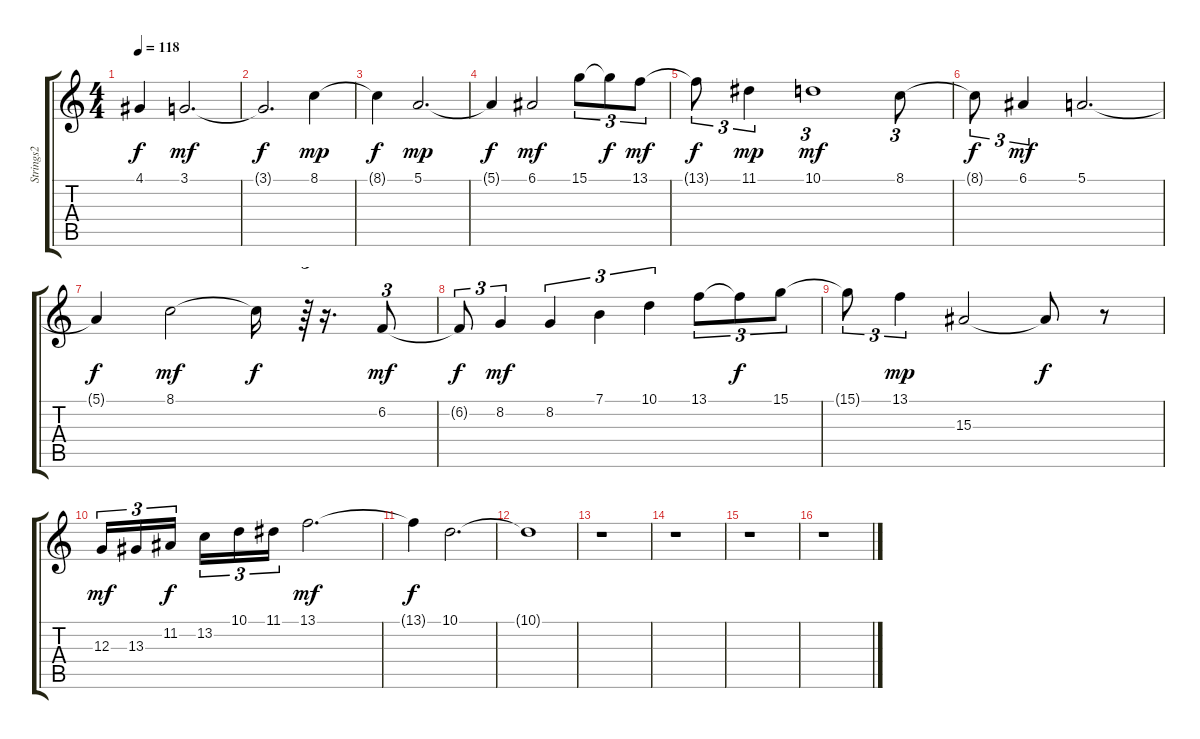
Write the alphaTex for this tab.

\track ("Strings2" "Strings2") {instrument stringensemble1}
\staff {score tabs}
\tuning (E4 B3 G3 D3 A2 E2) {hide}
\ts (4 4)
\tempo 118
\clef g2
\ks c
4.1{t}.4{dy f} 3.1.2{d dy mf} |
3.1{t}.2{d dy f} 8.1.4{dy mp} |
8.1{t}.4{dy f} 5.1.2{d dy mp} |
5.1{t}.4{dy f} 6.1.2{dy mf} 15.1.8{tu (3 2)} 15.1{t}.8{tu (3 2) dy f} 13.1.8{tu (3 2) dy mf} |
13.1{t}.8{tu (3 2) dy f} 11.1.4{tu (3 2) dy mp} 10.1.1{tu (3 2) dy mf} 8.1.8{tu (3 2)} |
8.1{t}.8{tu (3 2) dy f} 6.1.4{tu (3 2) dy mf} 5.1.2{d} |
5.1{t}.4{dy f} 8.1.2{dy mf} 8.1{t}.16{dy f} r.64{tu (3 2)} r.16{d} 6.2.8{tu (3 2) dy mf} |
6.2{t}.8{tu (3 2) dy f} 8.2.4{tu (3 2) dy mf} 8.2.4{tu (3 2)} 7.1.4{tu (3 2)} 10.1.4{tu (3 2)} 13.1.8{tu (3 2)} 13.1{t}.8{tu (3 2) dy f} 15.1.8{tu (3 2)} |
15.1{t}.8{tu (3 2)} 13.1.4{tu (3 2) dy mp} 15.3.2 15.3{t}.8{dy f} r.8 |
12.3.16{tu (3 2) dy mf} 13.3.16{tu (3 2)} 11.2.16{tu (3 2) dy f} 13.2.16{tu (3 2)} 10.1.16{tu (3 2)} 11.1.16{tu (3 2)} 13.1.2{d dy mf} |
13.1{t}.4{dy f} 10.1.2{d} |
10.1{t}.1 |
r.1 |
r.1 |
r.1 |
r.1
